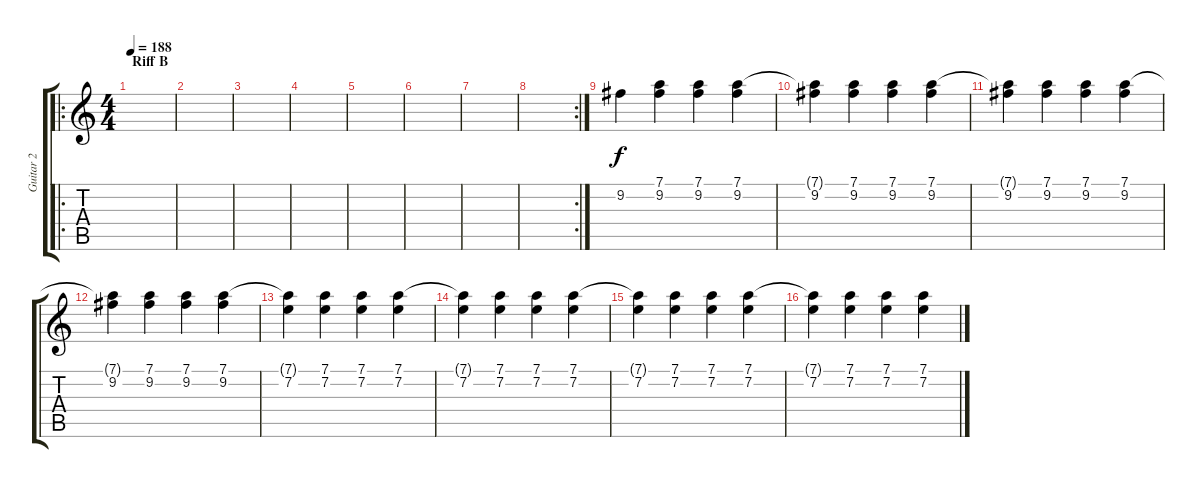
\track ("Guitar 2" "Guitar 2") {instrument overdrivenguitar}
\staff {score tabs}
\tuning (D4 A3 F3 C3 G2 D2) {hide}
\ro
\ts (4 4)
\section ("" "Riff B")
\tempo 188
\clef g2
\ks c
|
|
|
|
|
|
|
\rc 2
|
9.2.4 (7.1 9.2).4 (7.1 9.2).4 (7.1 9.2).4 |
(7.1{t} 9.2).4 (7.1 9.2).4 (7.1 9.2).4 (7.1 9.2).4 |
(7.1{t} 9.2).4 (7.1 9.2).4 (7.1 9.2).4 (7.1 9.2).4 |
(7.1{t} 9.2).4 (7.1 9.2).4 (7.1 9.2).4 (7.1 9.2).4 |
(7.1{t} 7.2).4 (7.1 7.2).4 (7.1 7.2).4 (7.1 7.2).4 |
(7.1{t} 7.2).4 (7.1 7.2).4 (7.1 7.2).4 (7.1 7.2).4 |
(7.1{t} 7.2).4 (7.1 7.2).4 (7.1 7.2).4 (7.1 7.2).4 |
(7.1{t} 7.2).4 (7.1 7.2).4 (7.1 7.2).4 (7.1 7.2).4
